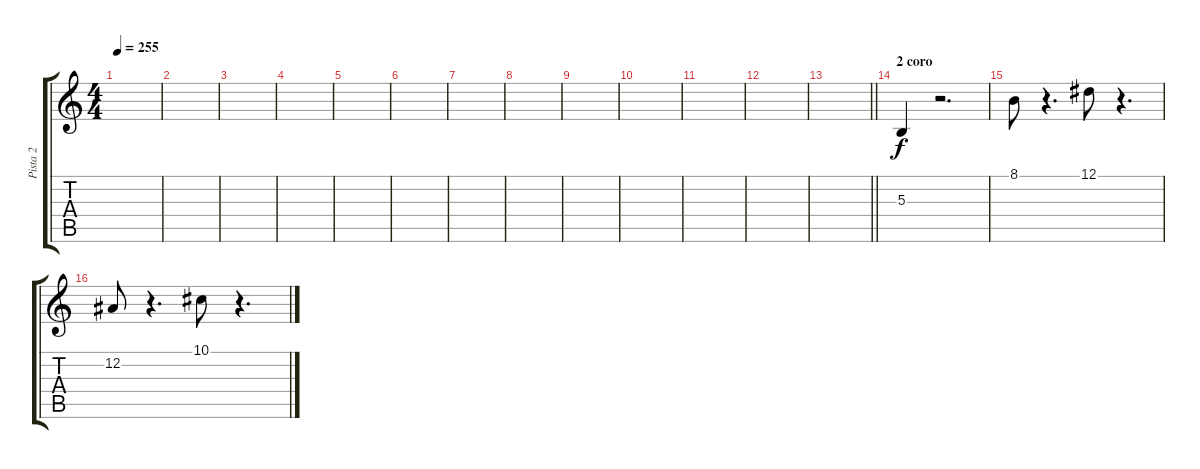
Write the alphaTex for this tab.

\track ("Pista 2" "Pista 2") {instrument tremolostrings}
\staff {score tabs}
\tuning (Eb4 Bb3 Gb3 Db3 Ab2 Eb2) {hide}
\ts (4 4)
\tempo 255
\clef g2
\ks c
|
|
|
|
|
|
|
|
|
|
|
|
\barLineRight lightlight
|
\section ("" "2 coro")
5.3.4 r.2{d} |
8.1.8 r.4{d} 12.1.8 r.4{d} |
12.2.8 r.4{d} 10.1.8 r.4{d}
